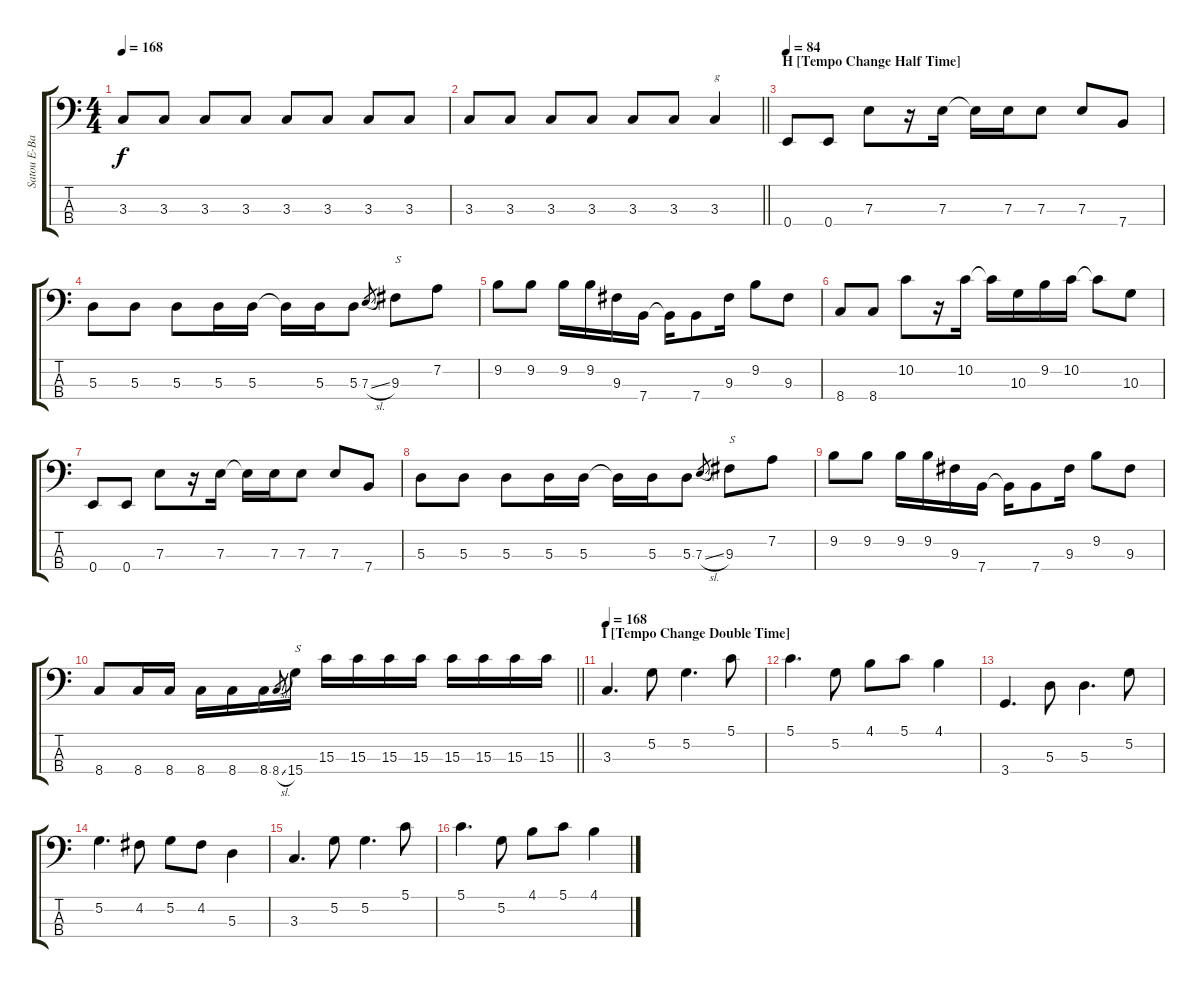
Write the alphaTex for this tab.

\track ("Satou E-Bass" "Satou E-Ba") {instrument electricbassfinger}
\staff {score tabs}
\tuning (G2 D2 A1 E1) {hide}
\ts (4 4)
\tempo 168
\clef f4
\ks c
3.3.8{dy f} 3.3.8 3.3.8 3.3.8 3.3.8 3.3.8 3.3.8 3.3.8 |
\barLineRight lightlight
3.3.8 3.3.8 3.3.8 3.3.8 3.3.8 3.3.8 3.3.4{txt "g"} |
\section ("" "H [Tempo Change Half Time]")
\tempo 84
0.4.8 0.4.8 7.3.8 r.16 7.3.16 7.3{t}.16 7.3.16 7.3.8 7.3.8 7.4.8 |
5.3.8 5.3.8 5.3.8 5.3.16 5.3.16 5.3{t}.16 5.3.16 5.3.8 7.3{sl}.8{gr} 9.3.8{txt "S"} 7.2.8 |
9.2.8 9.2.8 9.2.16 9.2.16 9.3.16 7.4.16 7.4{t}.16 7.4.8 9.3.16 9.2.8 9.3.8 |
8.4.8 8.4.8 10.2.8 r.16 10.2.16 10.2{t}.16 10.3.16 9.2.16 10.2.16 10.2{t}.8 10.3.8 |
0.4.8 0.4.8 7.3.8 r.16 7.3.16 7.3{t}.16 7.3.16 7.3.8 7.3.8 7.4.8 |
5.3.8 5.3.8 5.3.8 5.3.16 5.3.16 5.3{t}.16 5.3.16 5.3.8 7.3{sl}.8{gr} 9.3.8{txt "S"} 7.2.8 |
9.2.8 9.2.8 9.2.16 9.2.16 9.3.16 7.4.16 7.4{t}.16 7.4.8 9.3.16 9.2.8 9.3.8 |
\barLineRight lightlight
8.4.8 8.4.16 8.4.16 8.4.16 8.4.16 8.4.16 8.4{sl}.8{gr} 15.4.16{txt "S"} 15.3.16 15.3.16 15.3.16 15.3.16 15.3.16 15.3.16 15.3.16 15.3.16 |
\section ("" "I [Tempo Change Double Time]")
\tempo 168
3.3.4{d} 5.2.8 5.2.4{d} 5.1.8 |
5.1.4{d} 5.2.8 4.1.8 5.1.8 4.1.4 |
3.4.4{d} 5.3.8 5.3.4{d} 5.2.8 |
5.2.4{d} 4.2.8 5.2.8 4.2.8 5.3.4 |
3.3.4{d} 5.2.8 5.2.4{d} 5.1.8 |
5.1.4{d} 5.2.8 4.1.8 5.1.8 4.1.4
